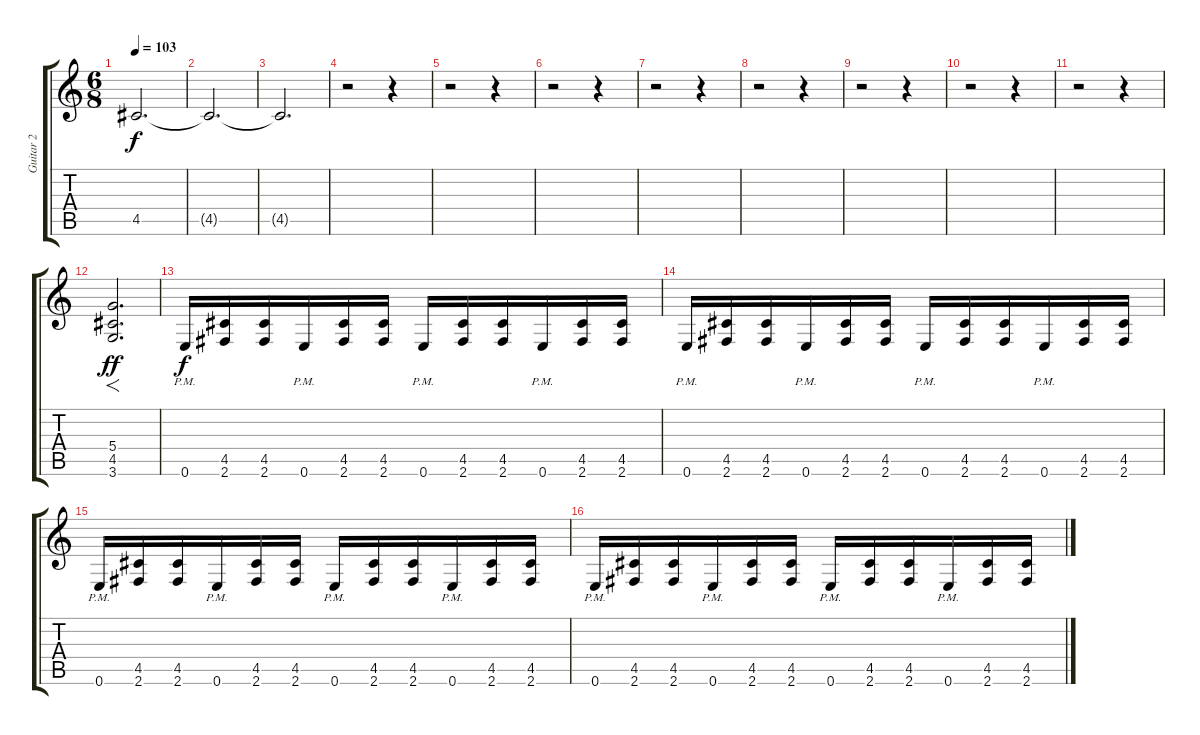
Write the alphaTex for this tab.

\track ("Guitar 2" "Guitar 2") {instrument distortionguitar}
\staff {score tabs}
\tuning (E4 B3 G3 D3 A2 E2) {hide}
\ts (6 8)
\tempo 103
\clef g2
\ks c
4.5{t}.2{d dy f volume 13} |
4.5{t}.2{d} |
4.5{t}.2{d} |
r.2 r.4 |
r.2 r.4 |
r.2 r.4 |
r.2 r.4 |
r.2 r.4 |
r.2 r.4 |
r.2 r.4 |
r.2 r.4 |
(5.4 4.5 3.6).2{f d dy ff volume 16 balance 16 instrument distortionguitar} |
0.6{pm}.16{dy f} (4.5 2.6).16 (4.5 2.6).16 0.6{pm}.16 (4.5 2.6).16 (4.5 2.6).16 0.6{pm}.16 (4.5 2.6).16 (4.5 2.6).16 0.6{pm}.16 (4.5 2.6).16 (4.5 2.6).16 |
0.6{pm}.16 (4.5 2.6).16 (4.5 2.6).16 0.6{pm}.16 (4.5 2.6).16 (4.5 2.6).16 0.6{pm}.16 (4.5 2.6).16 (4.5 2.6).16 0.6{pm}.16 (4.5 2.6).16 (4.5 2.6).16 |
0.6{pm}.16 (4.5 2.6).16 (4.5 2.6).16 0.6{pm}.16 (4.5 2.6).16 (4.5 2.6).16 0.6{pm}.16 (4.5 2.6).16 (4.5 2.6).16 0.6{pm}.16 (4.5 2.6).16 (4.5 2.6).16 |
0.6{pm}.16 (4.5 2.6).16 (4.5 2.6).16 0.6{pm}.16 (4.5 2.6).16 (4.5 2.6).16 0.6{pm}.16 (4.5 2.6).16 (4.5 2.6).16 0.6{pm}.16 (4.5 2.6).16 (4.5 2.6).16
